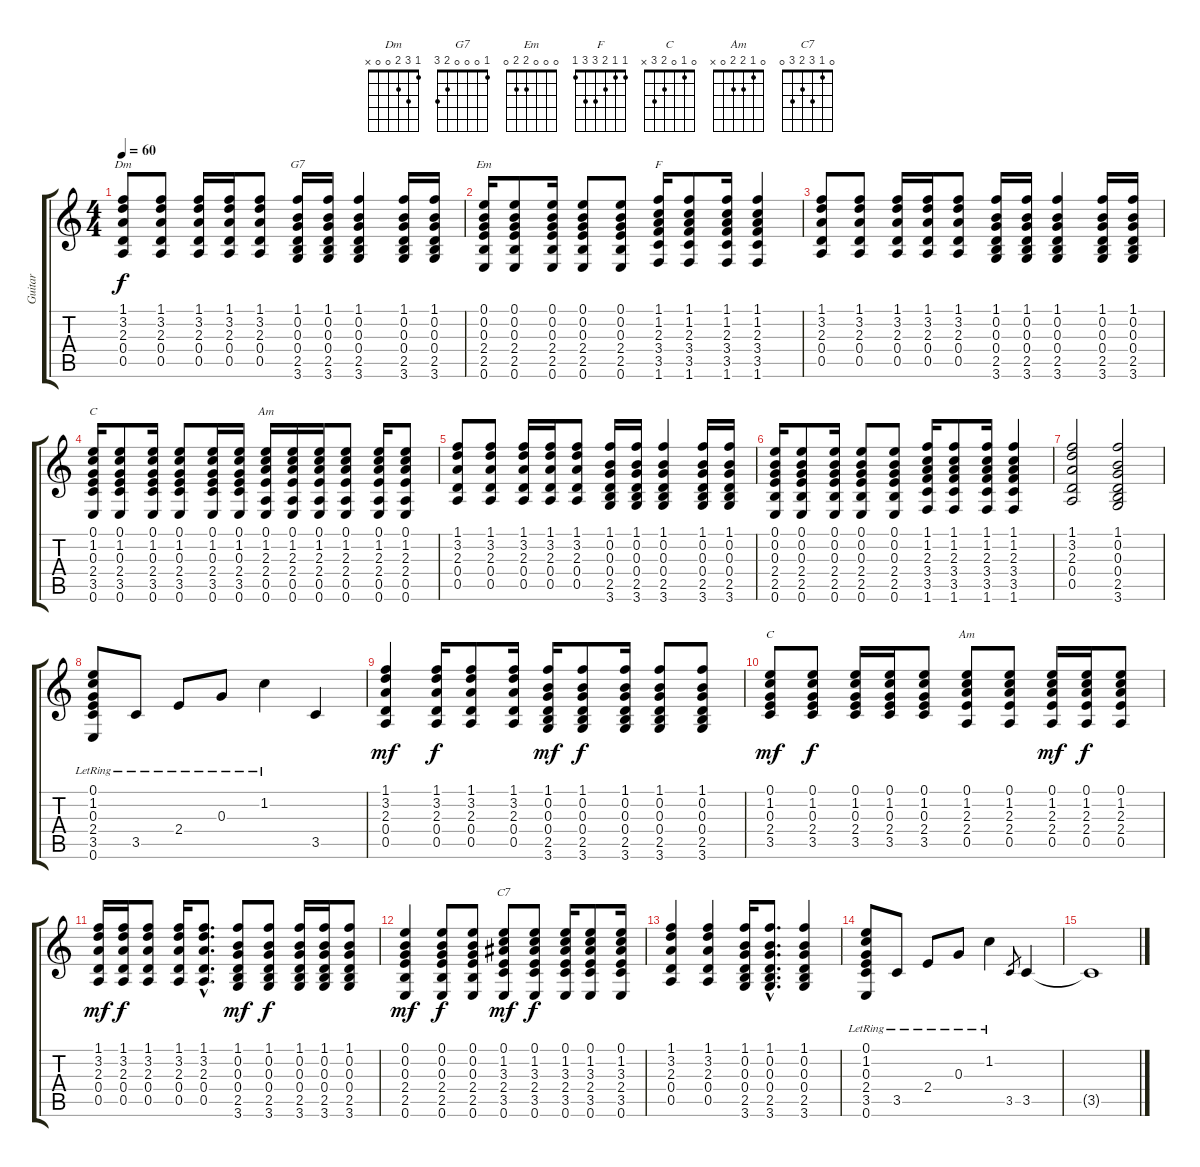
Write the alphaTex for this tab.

\track ("Guitar" "Guitar") {instrument electricguitarjazz}
\staff {score tabs}
\tuning (E4 B3 G3 D3 A2 E2) {hide}
\chord ("Dm" 1 3 2 0 0 x)
\chord ("G7" 1 0 0 0 2 3)
\chord ("Em" 0 0 0 2 2 0)
\chord ("F" 1 1 2 3 3 1)
\chord ("C" 0 1 0 2 3 0)
\chord ("Am" 0 1 2 2 0 0)
\chord ("C" 0 1 0 2 3 x)
\chord ("Am" 0 1 2 2 0 x)
\chord ("C7" 0 1 3 2 3 0)
\ts (4 4)
\tempo 60
\clef g2
\ks c
(1.1 3.2 2.3 0.4 0.5).8{ch "Dm" dy f} (1.1 3.2 2.3 0.4 0.5).8 (1.1 3.2 2.3 0.4 0.5).16 (1.1 3.2 2.3 0.4 0.5).16 (1.1 3.2 2.3 0.4 0.5).8 (1.1 0.2 0.3 0.4 2.5 3.6).16{ch "G7"} (1.1 0.2 0.3 0.4 2.5 3.6).16 (1.1 0.2 0.3 0.4 2.5 3.6).4 (1.1 0.2 0.3 0.4 2.5 3.6).16 (1.1 0.2 0.3 0.4 2.5 3.6).16 |
(0.1 0.2 0.3 2.4 2.5 0.6).16{ch "Em"} (0.1 0.2 0.3 2.4 2.5 0.6).8 (0.1 0.2 0.3 2.4 2.5 0.6).16 (0.1 0.2 0.3 2.4 2.5 0.6).8 (0.1 0.2 0.3 2.4 2.5 0.6).8 (1.1 1.2 2.3 3.4 3.5 1.6).16{ch "F"} (1.1 1.2 2.3 3.4 3.5 1.6).8 (1.1 1.2 2.3 3.4 3.5 1.6).16 (1.1 1.2 2.3 3.4 3.5 1.6).4 |
(1.1 3.2 2.3 0.4 0.5).8 (1.1 3.2 2.3 0.4 0.5).8 (1.1 3.2 2.3 0.4 0.5).16 (1.1 3.2 2.3 0.4 0.5).16 (1.1 3.2 2.3 0.4 0.5).8 (1.1 0.2 0.3 0.4 2.5 3.6).16 (1.1 0.2 0.3 0.4 2.5 3.6).16 (1.1 0.2 0.3 0.4 2.5 3.6).4 (1.1 0.2 0.3 0.4 2.5 3.6).16 (1.1 0.2 0.3 0.4 2.5 3.6).16 |
(0.1 1.2 0.3 2.4 3.5 0.6).16{ch "C"} (0.1 1.2 0.3 2.4 3.5 0.6).8 (0.1 1.2 0.3 2.4 3.5 0.6).16 (0.1 1.2 0.3 2.4 3.5 0.6).8 (0.1 1.2 0.3 2.4 3.5 0.6).16 (0.1 1.2 0.3 2.4 3.5 0.6).16 (0.1 1.2 2.3 2.4 0.5 0.6).16{ch "Am"} (0.1 1.2 2.3 2.4 0.5 0.6).16 (0.1 1.2 2.3 2.4 0.5 0.6).16 (0.1 1.2 2.3 2.4 0.5 0.6).8 (0.1 1.2 2.3 2.4 0.5 0.6).16 (0.1 1.2 2.3 2.4 0.5 0.6).8 |
(1.1 3.2 2.3 0.4 0.5).8 (1.1 3.2 2.3 0.4 0.5).8 (1.1 3.2 2.3 0.4 0.5).16 (1.1 3.2 2.3 0.4 0.5).16 (1.1 3.2 2.3 0.4 0.5).8 (1.1 0.2 0.3 0.4 2.5 3.6).16 (1.1 0.2 0.3 0.4 2.5 3.6).16 (1.1 0.2 0.3 0.4 2.5 3.6).4 (1.1 0.2 0.3 0.4 2.5 3.6).16 (1.1 0.2 0.3 0.4 2.5 3.6).16 |
(0.1 0.2 0.3 2.4 2.5 0.6).16 (0.1 0.2 0.3 2.4 2.5 0.6).8 (0.1 0.2 0.3 2.4 2.5 0.6).16 (0.1 0.2 0.3 2.4 2.5 0.6).8 (0.1 0.2 0.3 2.4 2.5 0.6).8 (1.1 1.2 2.3 3.4 3.5 1.6).16 (1.1 1.2 2.3 3.4 3.5 1.6).8 (1.1 1.2 2.3 3.4 3.5 1.6).16 (1.1 1.2 2.3 3.4 3.5 1.6).4 |
(1.1 3.2 2.3 0.4 0.5).2 (1.1 0.2 0.3 0.4 2.5 3.6).2 |
(0.1{lr} 1.2{lr} 0.3{lr} 2.4{lr} 3.5 0.6{lr}).8 3.5{lr}.8 2.4{lr}.8 0.3{lr}.8 1.2{lr}.4 3.5.4 |
(1.1 3.2 2.3 0.4 0.5).4{dy mf} (1.1 3.2 2.3 0.4 0.5).16{dy f} (1.1 3.2 2.3 0.4 0.5).8 (1.1 3.2 2.3 0.4 0.5).16 (1.1 0.2 0.3 0.4 2.5 3.6).16{dy mf} (1.1 0.2 0.3 0.4 2.5 3.6).8{dy f} (1.1 0.2 0.3 0.4 2.5 3.6).16 (1.1 0.2 0.3 0.4 2.5 3.6).8 (1.1 0.2 0.3 0.4 2.5 3.6).8 |
(0.1 1.2 0.3 2.4 3.5).8{ch "C" dy mf} (0.1 1.2 0.3 2.4 3.5).8{dy f} (0.1 1.2 0.3 2.4 3.5).16 (0.1 1.2 0.3 2.4 3.5).16 (0.1 1.2 0.3 2.4 3.5).8 (0.1 1.2 2.3 2.4 0.5).8{ch "Am"} (0.1 1.2 2.3 2.4 0.5).8 (0.1 1.2 2.3 2.4 0.5).16{dy mf} (0.1 1.2 2.3 2.4 0.5).16{dy f} (0.1 1.2 2.3 2.4 0.5).8 |
(1.1 3.2 2.3 0.4 0.5).16{dy mf} (1.1 3.2 2.3 0.4 0.5).16{dy f} (1.1 3.2 2.3 0.4 0.5).8 (1.1 3.2 2.3 0.4 0.5).16 (1.1{hac} 3.2{hac} 2.3{hac} 0.4{hac} 0.5{hac}).8{d} (1.1 0.2 0.3 0.4 2.5 3.6).8{dy mf} (1.1 0.2 0.3 0.4 2.5 3.6).8{dy f} (1.1 0.2 0.3 0.4 2.5 3.6).16 (1.1 0.2 0.3 0.4 2.5 3.6).16 (1.1 0.2 0.3 0.4 2.5 3.6).8 |
(0.1 0.2 0.3 2.4 2.5 0.6).4{dy mf} (0.1 0.2 0.3 2.4 2.5 0.6).8{dy f} (0.1 0.2 0.3 2.4 2.5 0.6).8 (0.1 1.2 3.3 2.4 3.5 0.6).8{ch "C7" dy mf} (0.1 1.2 3.3 2.4 3.5 0.6).8{dy f} (0.1 1.2 3.3 2.4 3.5 0.6).16 (0.1 1.2 3.3 2.4 3.5 0.6).8 (0.1 1.2 3.3 2.4 3.5 0.6).16 |
(1.1 3.2 2.3 0.4 0.5).4 (1.1 3.2 2.3 0.4 0.5).4 (1.1 0.2 0.3 0.4 2.5 3.6).16 (1.1{hac} 0.2{hac} 0.3{hac} 0.4{hac} 2.5{hac} 3.6{hac}).8{d} (1.1 0.2 0.3 0.4 2.5 3.6).4 |
(0.1{lr} 1.2{lr} 0.3{lr} 2.4{lr} 3.5 0.6{lr}).8 3.5{lr}.8 2.4{lr}.8 0.3{lr}.8 1.2{lr}.4 3.5.8{gr} 3.5.4 |
3.5{t}.1
